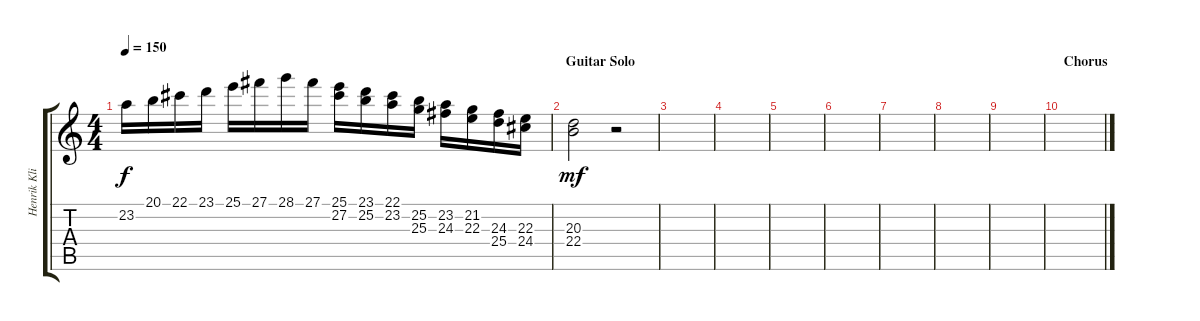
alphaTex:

\track ("Henrik Klingenberg - Leads" "Henrik Kli") {instrument pad1newage}
\staff {score tabs}
\tuning (Eb4 Bb3 Gb3 Db3 Ab2 Eb2) {hide}
\ts (4 4)
\tempo 150
\clef g2
\ks c
23.2.16{dy f} 20.1.16 22.1.16 23.1.16 25.1.16 27.1.16 28.1.16 27.1.16 (25.1 27.2).16 (23.1 25.2).16 (22.1 23.2).16 (25.2 25.3).16 (23.2 24.3).16 (21.2 22.3).16 (24.3 25.4).16 (22.3 24.4).16 |
\section ("" "Guitar Solo")
(20.3 22.4).2{dy mf} r.2 |
|
|
|
|
|
|
|
\section ("" "Chorus")
